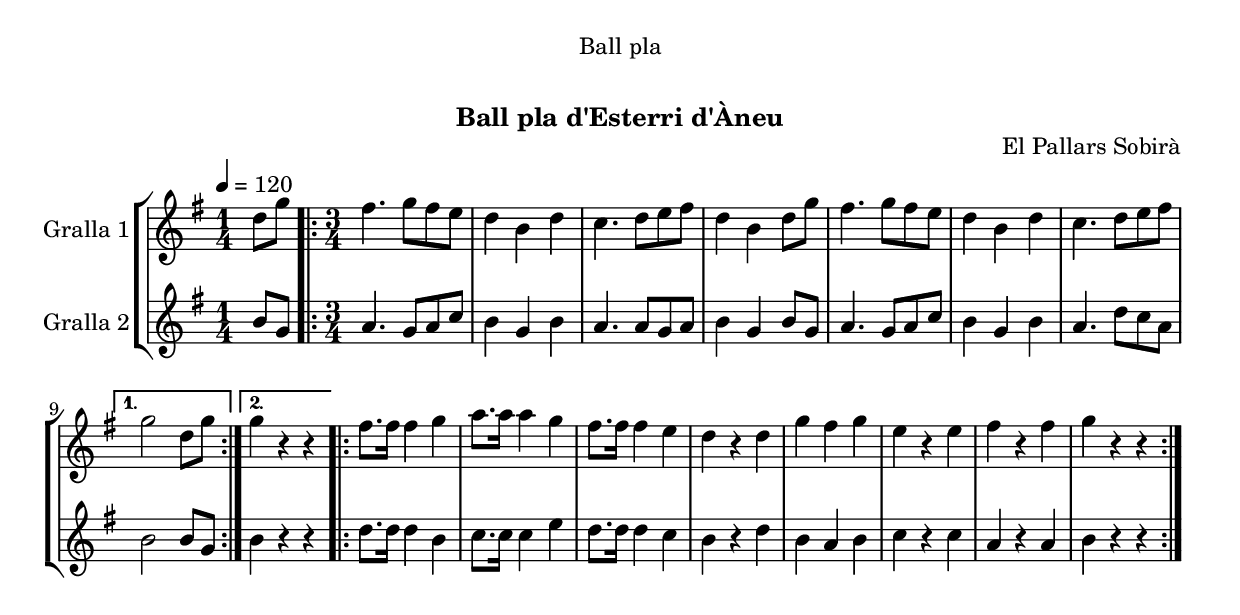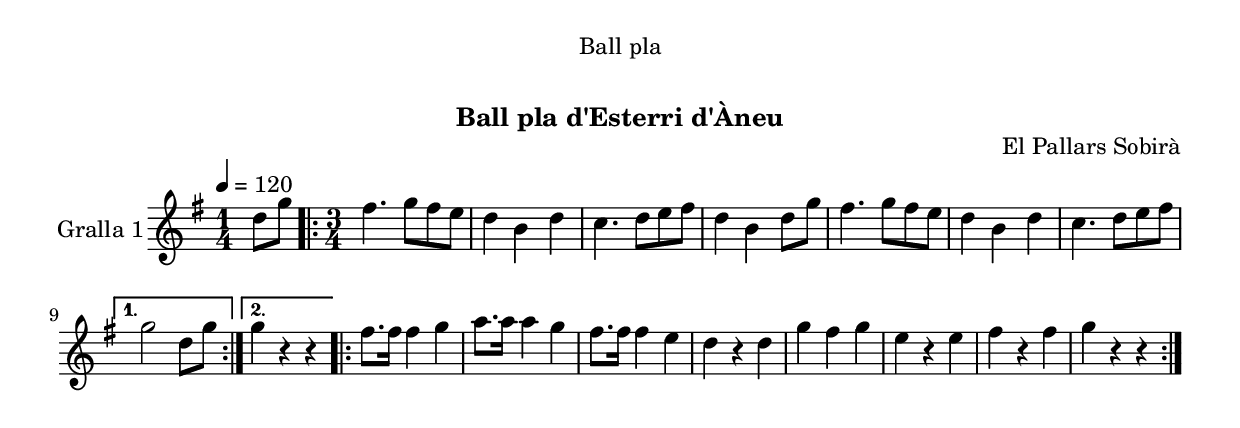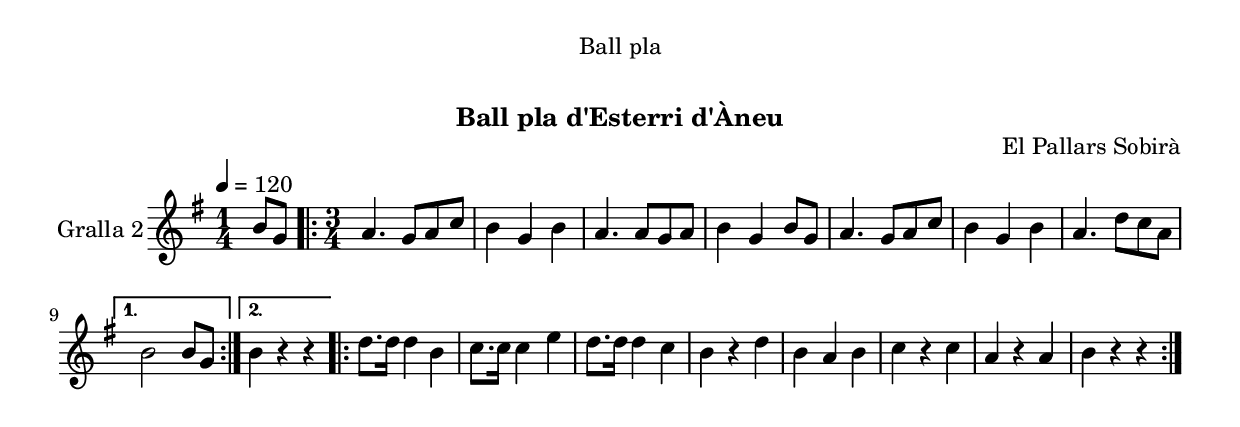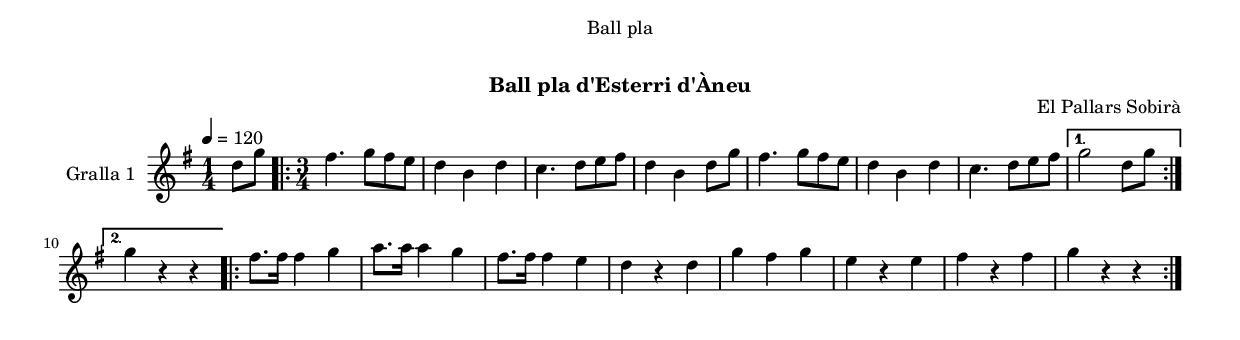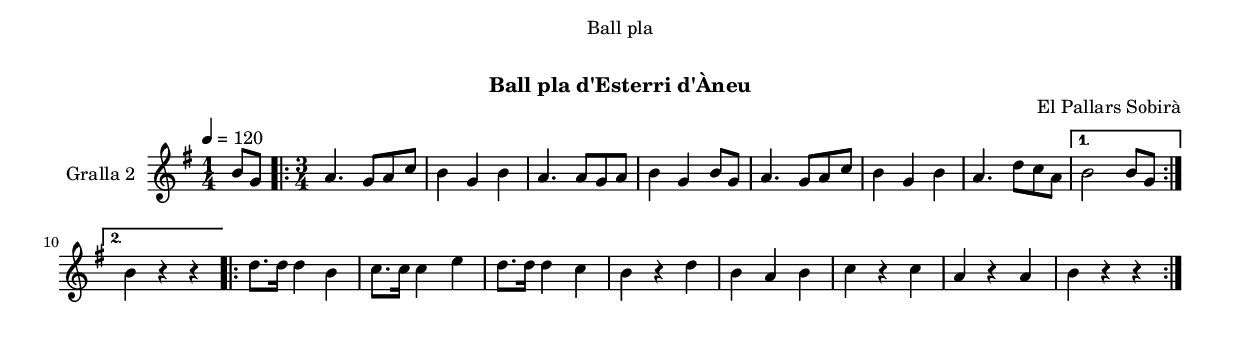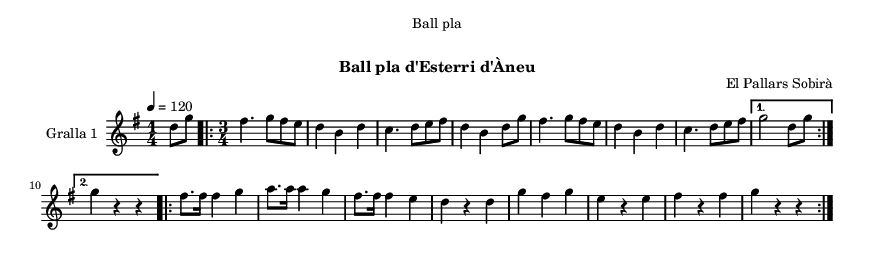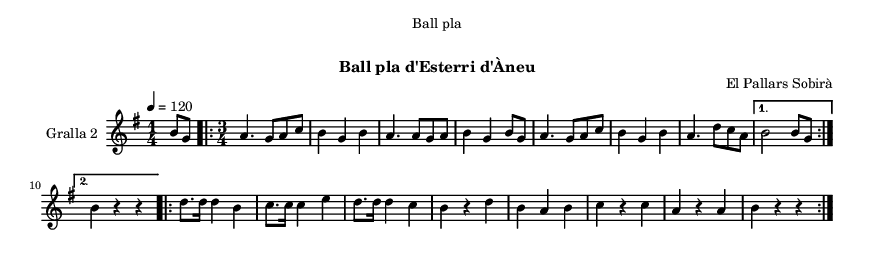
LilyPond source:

\version "2.16.0"

\header {
  dedication="Ball pla"
  title="     "
  subtitle="Ball pla d'Esterri d'Àneu"
  subsubtitle=""
  poet=""
  meter=""
  piece=""
  composer=""
  arranger=""
  opus="El Pallars Sobirà"
  instrument=""
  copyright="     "
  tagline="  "
}

liniaroAa =
\relative d''
{
  \tempo 4=120
  \clef treble
  \key g \major
  \time 1/4
  d8 g  |
  \time 3/4   \repeat volta 2 { fis4. g8 fis e  |
  d4 b d  |
  c4. d8 e fis  |
  %05
  d4 b d8 g  |
  fis4. g8 fis e  |
  d4 b d  |
  c4. d8 e fis }
  \alternative { { g2 d8 g }
  %10
  { g4 r r } }
  \repeat volta 2 { fis8. fis16 fis4 g  |
  a8. a16 a4 g  |
  fis8. fis16 fis4 e  |
  d4 r d  |
  %15
  g4 fis g  |
  e4 r e  |
  fis4 r fis  |
  g4 r r  | }
}

liniaroAb =
\relative b'
{
  \tempo 4=120
  \clef treble
  \key g \major
  \time 1/4
  b8 g  |
  \time 3/4   \repeat volta 2 { a4. g8 a c  |
  b4 g b  |
  a4. a8 g a  |
  %05
  b4 g b8 g  |
  a4. g8 a c  |
  b4 g b  |
  a4. d8 c a }
  \alternative { { b2 b8 g }
  %10
  { b4 r r } }
  \repeat volta 2 { d8. d16 d4 b  |
  c8. c16 c4 e  |
  d8. d16 d4 c  |
  b4 r d  |
  %15
  b4 a b  |
  c4 r c  |
  a4 r a  |
  b4 r r  | }
}

\book {

\paper {
  print-page-number = false
  #(set-paper-size "a4")
  #(layout-set-staff-size 20)
}

\bookpart {
  \score {
    \new StaffGroup {
      \override Score.RehearsalMark #'self-alignment-X = #LEFT
      <<
        \new Staff \with {instrumentName = #"Gralla 1" } \liniaroAa
        \new Staff \with {instrumentName = #"Gralla 2" } \liniaroAb
      >>
    }
    \layout {}
  }\score { \unfoldRepeats
    \new StaffGroup {
      \override Score.RehearsalMark #'self-alignment-X = #LEFT
      <<
        \new Staff \with {instrumentName = #"Gralla 1" } \liniaroAa
        \new Staff \with {instrumentName = #"Gralla 2" } \liniaroAb
      >>
    }
    \midi {}
  }
}

\bookpart {
  \header {}
  \score {
    \new StaffGroup {
      \override Score.RehearsalMark #'self-alignment-X = #LEFT
      <<
        \new Staff \with {instrumentName = #"Gralla 1" } \liniaroAa
      >>
    }
    \layout {}
  }\score { \unfoldRepeats
    \new StaffGroup {
      \override Score.RehearsalMark #'self-alignment-X = #LEFT
      <<
        \new Staff \with {instrumentName = #"Gralla 1" } \liniaroAa
      >>
    }
    \midi {}
  }
}

\bookpart {
  \header {}
  \score {
    \new StaffGroup {
      \override Score.RehearsalMark #'self-alignment-X = #LEFT
      <<
        \new Staff \with {instrumentName = #"Gralla 2" } \liniaroAb
      >>
    }
    \layout {}
  }\score { \unfoldRepeats
    \new StaffGroup {
      \override Score.RehearsalMark #'self-alignment-X = #LEFT
      <<
        \new Staff \with {instrumentName = #"Gralla 2" } \liniaroAb
      >>
    }
    \midi {}
  }
}

}

\book {

\paper {
  print-page-number = false
  #(set-paper-size "a5landscape")
  #(layout-set-staff-size 16)
}

\bookpart {
  \header {}
  \score {
    \new StaffGroup {
      \override Score.RehearsalMark #'self-alignment-X = #LEFT
      <<
        \new Staff \with {instrumentName = #"Gralla 1" } \liniaroAa
      >>
    }
    \layout {}
  }
}

\bookpart {
  \header {}
  \score {
    \new StaffGroup {
      \override Score.RehearsalMark #'self-alignment-X = #LEFT
      <<
        \new Staff \with {instrumentName = #"Gralla 2" } \liniaroAb
      >>
    }
    \layout {}
  }
}

}

\book {

\paper {
  print-page-number = false
  #(set-paper-size "a6landscape")
  #(layout-set-staff-size 12)
}

\bookpart {
  \header {}
  \score {
    \new StaffGroup {
      \override Score.RehearsalMark #'self-alignment-X = #LEFT
      <<
        \new Staff \with {instrumentName = #"Gralla 1" } \liniaroAa
      >>
    }
    \layout {}
  }
}

\bookpart {
  \header {}
  \score {
    \new StaffGroup {
      \override Score.RehearsalMark #'self-alignment-X = #LEFT
      <<
        \new Staff \with {instrumentName = #"Gralla 2" } \liniaroAb
      >>
    }
    \layout {}
  }
}

}

